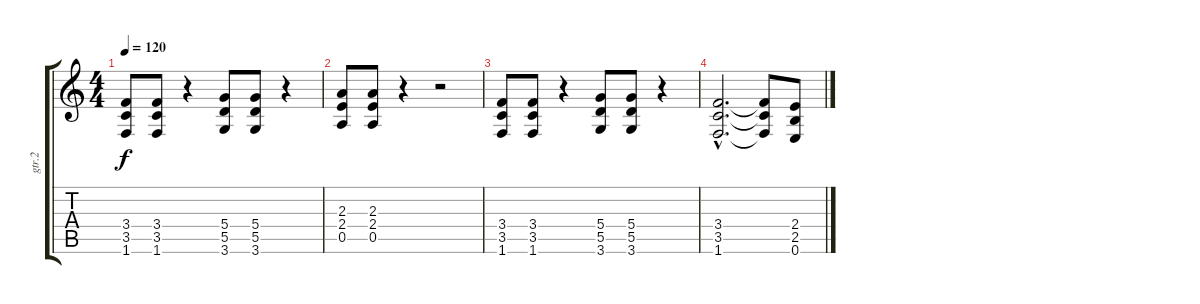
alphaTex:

\track ("gtr.2" "gtr.2") {instrument distortionguitar}
\staff {score tabs}
\tuning (E4 B3 G3 D3 A2 E2) {hide}
\ts (4 4)
\tempo 120
\clef g2
\ks c
(3.4 3.5 1.6).8{dy f volume 13} (3.4 3.5 1.6).8 r.4 (5.4 5.5 3.6).8 (5.4 5.5 3.6).8 r.4 |
(2.3 2.4 0.5).8{volume 10} (2.3 2.4 0.5).8 r.4 r.2 |
(3.4 3.5 1.6).8{volume 5} (3.4 3.5 1.6).8 r.4 (5.4 5.5 3.6).8 (5.4 5.5 3.6).8 r.4 |
(3.4{hac} 3.5{hac} 1.6{hac}).2{d volume 0} (3.4{t} 3.5{t} 1.6{t}).8 (2.4 2.5 0.6).8
